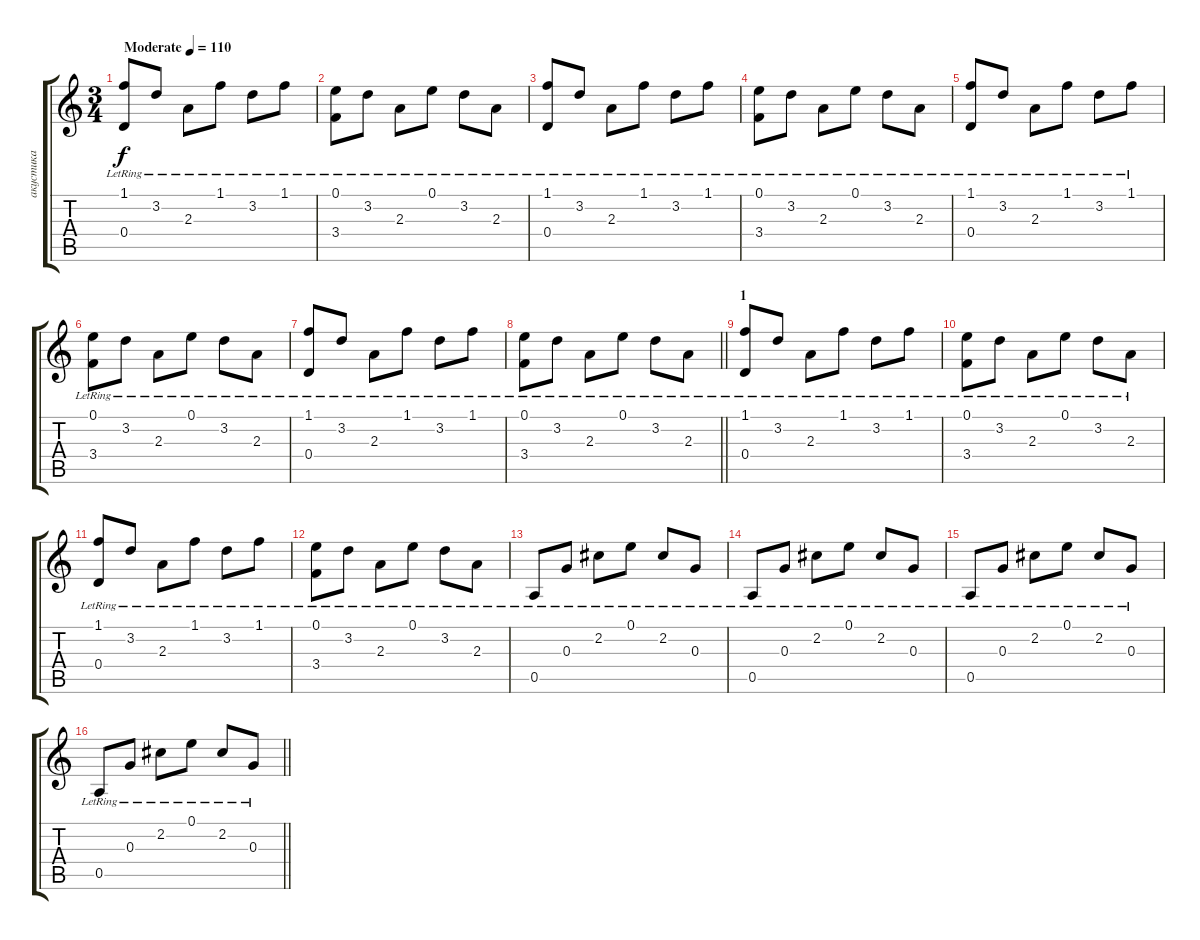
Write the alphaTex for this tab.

\track ("акустика" "акустика") {instrument acousticguitarsteel}
\staff {score tabs}
\tuning (E4 B3 G3 D3 A2 E2) {hide}
\ts (3 4)
\tempo (110 "Moderate")
\clef g2
\ks c
(1.1{lr} 0.4{lr}).8{dy f instrument acousticguitarsteel} 3.2{lr}.8 2.3{lr}.8 1.1{lr}.8 3.2{lr}.8 1.1{lr}.8 |
(0.1{lr} 3.4{lr}).8 3.2{lr}.8 2.3{lr}.8 0.1{lr}.8 3.2{lr}.8 2.3{lr}.8 |
(1.1{lr} 0.4{lr}).8 3.2{lr}.8 2.3{lr}.8 1.1{lr}.8 3.2{lr}.8 1.1{lr}.8 |
(0.1{lr} 3.4{lr}).8 3.2{lr}.8 2.3{lr}.8 0.1{lr}.8 3.2{lr}.8 2.3{lr}.8 |
(1.1{lr} 0.4{lr}).8 3.2{lr}.8 2.3{lr}.8 1.1{lr}.8 3.2{lr}.8 1.1{lr}.8 |
(0.1{lr} 3.4{lr}).8 3.2{lr}.8 2.3{lr}.8 0.1{lr}.8 3.2{lr}.8 2.3{lr}.8 |
(1.1{lr} 0.4{lr}).8 3.2{lr}.8 2.3{lr}.8 1.1{lr}.8 3.2{lr}.8 1.1{lr}.8 |
\barLineRight lightlight
(0.1{lr} 3.4{lr}).8 3.2{lr}.8 2.3{lr}.8 0.1{lr}.8 3.2{lr}.8 2.3{lr}.8 |
\section ("" "1")
(1.1{lr} 0.4{lr}).8 3.2{lr}.8 2.3{lr}.8 1.1{lr}.8 3.2{lr}.8 1.1{lr}.8 |
(0.1{lr} 3.4{lr}).8 3.2{lr}.8 2.3{lr}.8 0.1{lr}.8 3.2{lr}.8 2.3{lr}.8 |
(1.1{lr} 0.4{lr}).8 3.2{lr}.8 2.3{lr}.8 1.1{lr}.8 3.2{lr}.8 1.1{lr}.8 |
(0.1{lr} 3.4{lr}).8 3.2{lr}.8 2.3{lr}.8 0.1{lr}.8 3.2{lr}.8 2.3{lr}.8 |
0.5{lr}.8 0.3{lr}.8 2.2{lr}.8 0.1{lr}.8 2.2{lr}.8 0.3{lr}.8 |
0.5{lr}.8 0.3{lr}.8 2.2{lr}.8 0.1{lr}.8 2.2{lr}.8 0.3{lr}.8 |
0.5{lr}.8 0.3{lr}.8 2.2{lr}.8 0.1{lr}.8 2.2{lr}.8 0.3{lr}.8 |
\barLineRight lightlight
0.5{lr}.8 0.3{lr}.8 2.2{lr}.8 0.1{lr}.8 2.2{lr}.8 0.3{lr}.8
